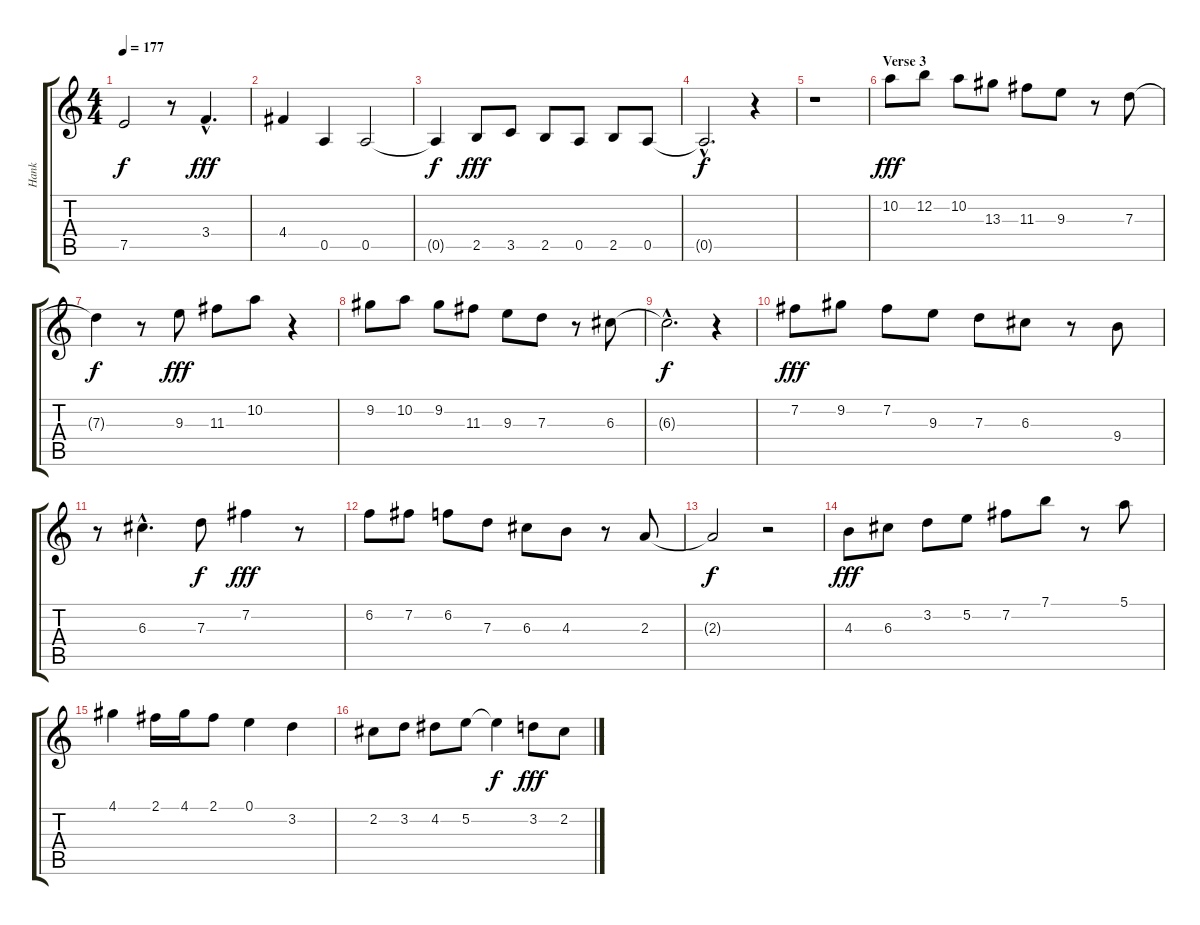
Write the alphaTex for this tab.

\track ("Hank" "Hank") {instrument electricguitarmuted}
\staff {score tabs}
\tuning (E4 B3 G3 D3 A2 E2) {hide}
\ts (4 4)
\tempo 177
\clef g2
\ks c
7.5{t}.2{dy f} r.8 3.4{hac}.4{d dy fff} |
4.4.4 0.5.4 0.5.2 |
0.5{t}.4{dy f} 2.5.8{dy fff} 3.5.8 2.5.8 0.5.8 2.5.8 0.5.8 |
0.5{hac t}.2{d dy f} r.4 |
r.1 |
\section ("" "Verse 3")
10.2.8{dy fff volume 16 instrument acousticguitarnylon} 12.2.8 10.2.8 13.3.8 11.3.8 9.3.8 r.8 7.3.8 |
7.3{t}.4{dy f} r.8 9.3.8{dy fff} 11.3.8 10.2.8 r.4 |
9.2.8 10.2.8 9.2.8 11.3.8 9.3.8 7.3.8 r.8 6.3.8 |
6.3{hac t}.2{d dy f} r.4 |
7.2.8{dy fff} 9.2.8 7.2.8 9.3.8 7.3.8 6.3.8 r.8 9.4.8 |
r.8 6.3{hac}.4{d} 7.3.8{dy f} 7.2.4{dy fff} r.8 |
6.2.8 7.2.8 6.2.8 7.3.8 6.3.8 4.3.8 r.8 2.3.8 |
2.3{t}.2{dy f} r.2 |
4.3.8{dy fff} 6.3.8 3.2.8 5.2.8 7.2.8 7.1.8 r.8 5.1.8 |
4.1.4 2.1.16 4.1.16 2.1.8 0.1.4 3.2.4 |
2.2.8 3.2.8 4.2.8 5.2.8 5.2{t}.4{dy f} 3.2.8{dy fff} 2.2.8
